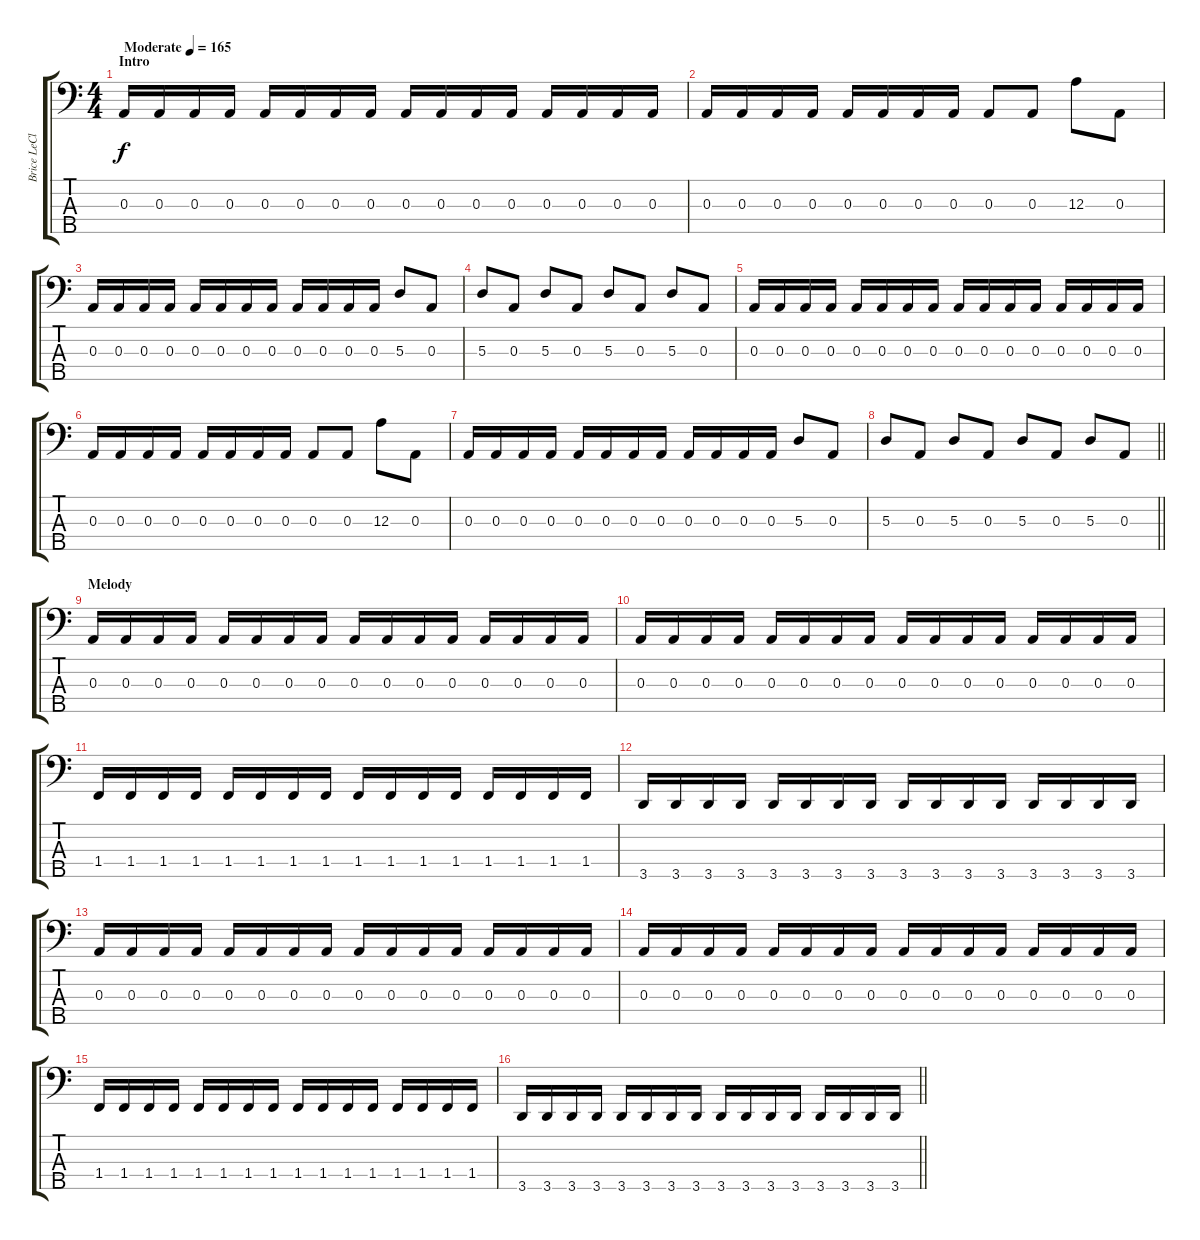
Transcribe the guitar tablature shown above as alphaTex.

\track ("Brice LeClercq" "Brice LeCl") {instrument electricbasspick}
\staff {score tabs}
\tuning (G2 D2 A1 E1 B0) {hide}
\ts (4 4)
\section ("" "Intro")
\tempo (165 "Moderate")
\clef f4
\ks c
0.3.16{dy f instrument electricbasspick} 0.3.16 0.3.16 0.3.16 0.3.16 0.3.16 0.3.16 0.3.16 0.3.16 0.3.16 0.3.16 0.3.16 0.3.16 0.3.16 0.3.16 0.3.16 |
0.3.16 0.3.16 0.3.16 0.3.16 0.3.16 0.3.16 0.3.16 0.3.16 0.3.8 0.3.8 12.3.8 0.3.8 |
0.3.16 0.3.16 0.3.16 0.3.16 0.3.16 0.3.16 0.3.16 0.3.16 0.3.16 0.3.16 0.3.16 0.3.16 5.3.8 0.3.8 |
5.3.8 0.3.8 5.3.8 0.3.8 5.3.8 0.3.8 5.3.8 0.3.8 |
0.3.16 0.3.16 0.3.16 0.3.16 0.3.16 0.3.16 0.3.16 0.3.16 0.3.16 0.3.16 0.3.16 0.3.16 0.3.16 0.3.16 0.3.16 0.3.16 |
0.3.16 0.3.16 0.3.16 0.3.16 0.3.16 0.3.16 0.3.16 0.3.16 0.3.8 0.3.8 12.3.8 0.3.8 |
0.3.16 0.3.16 0.3.16 0.3.16 0.3.16 0.3.16 0.3.16 0.3.16 0.3.16 0.3.16 0.3.16 0.3.16 5.3.8 0.3.8 |
\barLineRight lightlight
5.3.8 0.3.8 5.3.8 0.3.8 5.3.8 0.3.8 5.3.8 0.3.8 |
\section ("" "Melody")
0.3.16 0.3.16 0.3.16 0.3.16 0.3.16 0.3.16 0.3.16 0.3.16 0.3.16 0.3.16 0.3.16 0.3.16 0.3.16 0.3.16 0.3.16 0.3.16 |
0.3.16 0.3.16 0.3.16 0.3.16 0.3.16 0.3.16 0.3.16 0.3.16 0.3.16 0.3.16 0.3.16 0.3.16 0.3.16 0.3.16 0.3.16 0.3.16 |
1.4.16 1.4.16 1.4.16 1.4.16 1.4.16 1.4.16 1.4.16 1.4.16 1.4.16 1.4.16 1.4.16 1.4.16 1.4.16 1.4.16 1.4.16 1.4.16 |
3.5.16 3.5.16 3.5.16 3.5.16 3.5.16 3.5.16 3.5.16 3.5.16 3.5.16 3.5.16 3.5.16 3.5.16 3.5.16 3.5.16 3.5.16 3.5.16 |
0.3.16 0.3.16 0.3.16 0.3.16 0.3.16 0.3.16 0.3.16 0.3.16 0.3.16 0.3.16 0.3.16 0.3.16 0.3.16 0.3.16 0.3.16 0.3.16 |
0.3.16 0.3.16 0.3.16 0.3.16 0.3.16 0.3.16 0.3.16 0.3.16 0.3.16 0.3.16 0.3.16 0.3.16 0.3.16 0.3.16 0.3.16 0.3.16 |
1.4.16 1.4.16 1.4.16 1.4.16 1.4.16 1.4.16 1.4.16 1.4.16 1.4.16 1.4.16 1.4.16 1.4.16 1.4.16 1.4.16 1.4.16 1.4.16 |
\barLineRight lightlight
3.5.16 3.5.16 3.5.16 3.5.16 3.5.16 3.5.16 3.5.16 3.5.16 3.5.16 3.5.16 3.5.16 3.5.16 3.5.16 3.5.16 3.5.16 3.5.16
